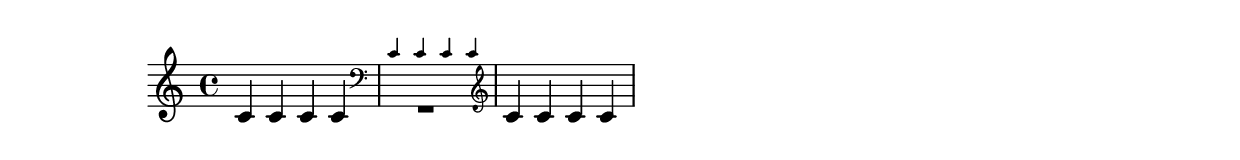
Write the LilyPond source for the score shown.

\version "2.19.21"

\header {
  texidoc = "
Cue clefs can be printed manually.
"
}

Solo = \relative {
  c'4 c c c |

  % Manually written cue notes, not quoted from another lilypond voice:
  <<
    { \voiceTwo R1 \oneVoice }
    \new CueVoice
    {
      \cueClef "bass"
      \voiceOne
      c4 c c c |
      \cueClefUnset
    }
  >>
  c4 c c c |
}

\score {
  <<
    \new Staff \Solo
  >>
}
